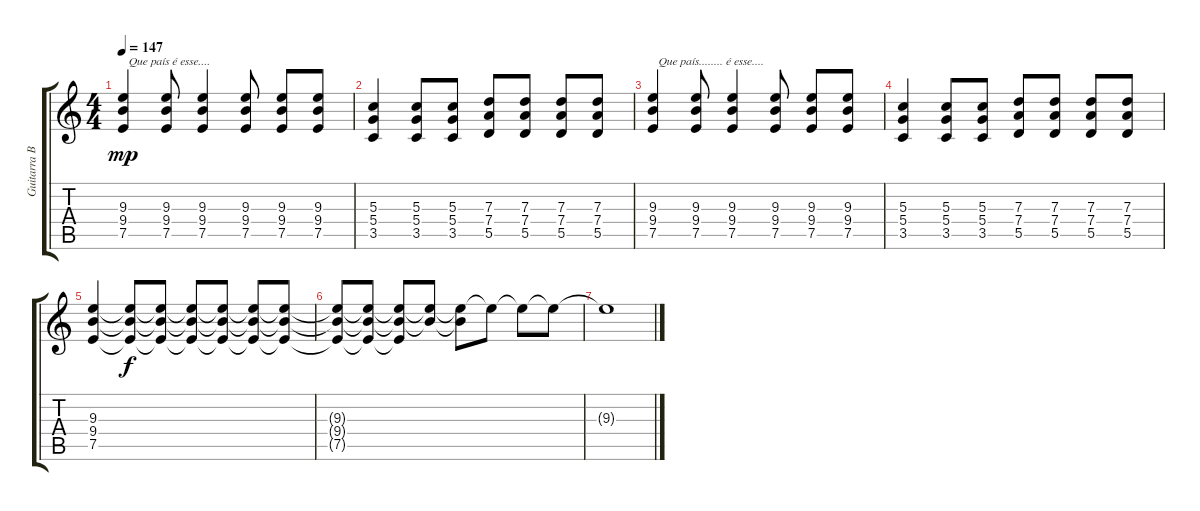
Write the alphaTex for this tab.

\track ("Guitarra Base" "Guitarra B") {instrument distortionguitar}
\staff {score tabs}
\tuning (E4 B3 G3 D3 A2 E2) {hide}
\ts (4 4)
\tempo 147
\clef g2
\ks c
(9.3 9.4 7.5).4{txt "  Que país é esse...." dy mp} (9.3 9.4 7.5).8 (9.3 9.4 7.5).4 (9.3 9.4 7.5).8 (9.3 9.4 7.5).8 (9.3 9.4 7.5).8 |
(5.3 5.4 3.5).4 (5.3 5.4 3.5).8 (5.3 5.4 3.5).8 (7.3 7.4 5.5).8 (7.3 7.4 5.5).8 (7.3 7.4 5.5).8 (7.3 7.4 5.5).8 |
(9.3 9.4 7.5).4{txt "  Que país........ é esse...."} (9.3 9.4 7.5).8 (9.3 9.4 7.5).4 (9.3 9.4 7.5).8 (9.3 9.4 7.5).8 (9.3 9.4 7.5).8 |
(5.3 5.4 3.5).4 (5.3 5.4 3.5).8 (5.3 5.4 3.5).8 (7.3 7.4 5.5).8 (7.3 7.4 5.5).8 (7.3 7.4 5.5).8 (7.3 7.4 5.5).8 |
(9.3 9.4 7.5).4 (9.3{t} 9.4{t} 7.5{t}).8{dy f} (9.3{t} 9.4{t} 7.5{t}).8{volume 11} (9.3{t} 9.4{t} 7.5{t}).8{volume 10} (9.3{t} 9.4{t} 7.5{t}).8{volume 9} (9.3{t} 9.4{t} 7.5{t}).8{volume 8} (9.3{t} 9.4{t} 7.5{t}).8 |
(9.3{t} 9.4{t} 7.5{t}).8{volume 7} (9.3{t} 9.4{t} 7.5{t}).8 (9.3{t} 9.4{t} 7.5{t}).8{volume 8} (9.3{t} 9.4{t}).8 (9.3{t} 9.4{t}).8{volume 7} 9.3{t}.8{volume 6} 9.3{t}.8{volume 5} 9.3{t}.8{volume 4} |
9.3{t}.1{volume 3}
